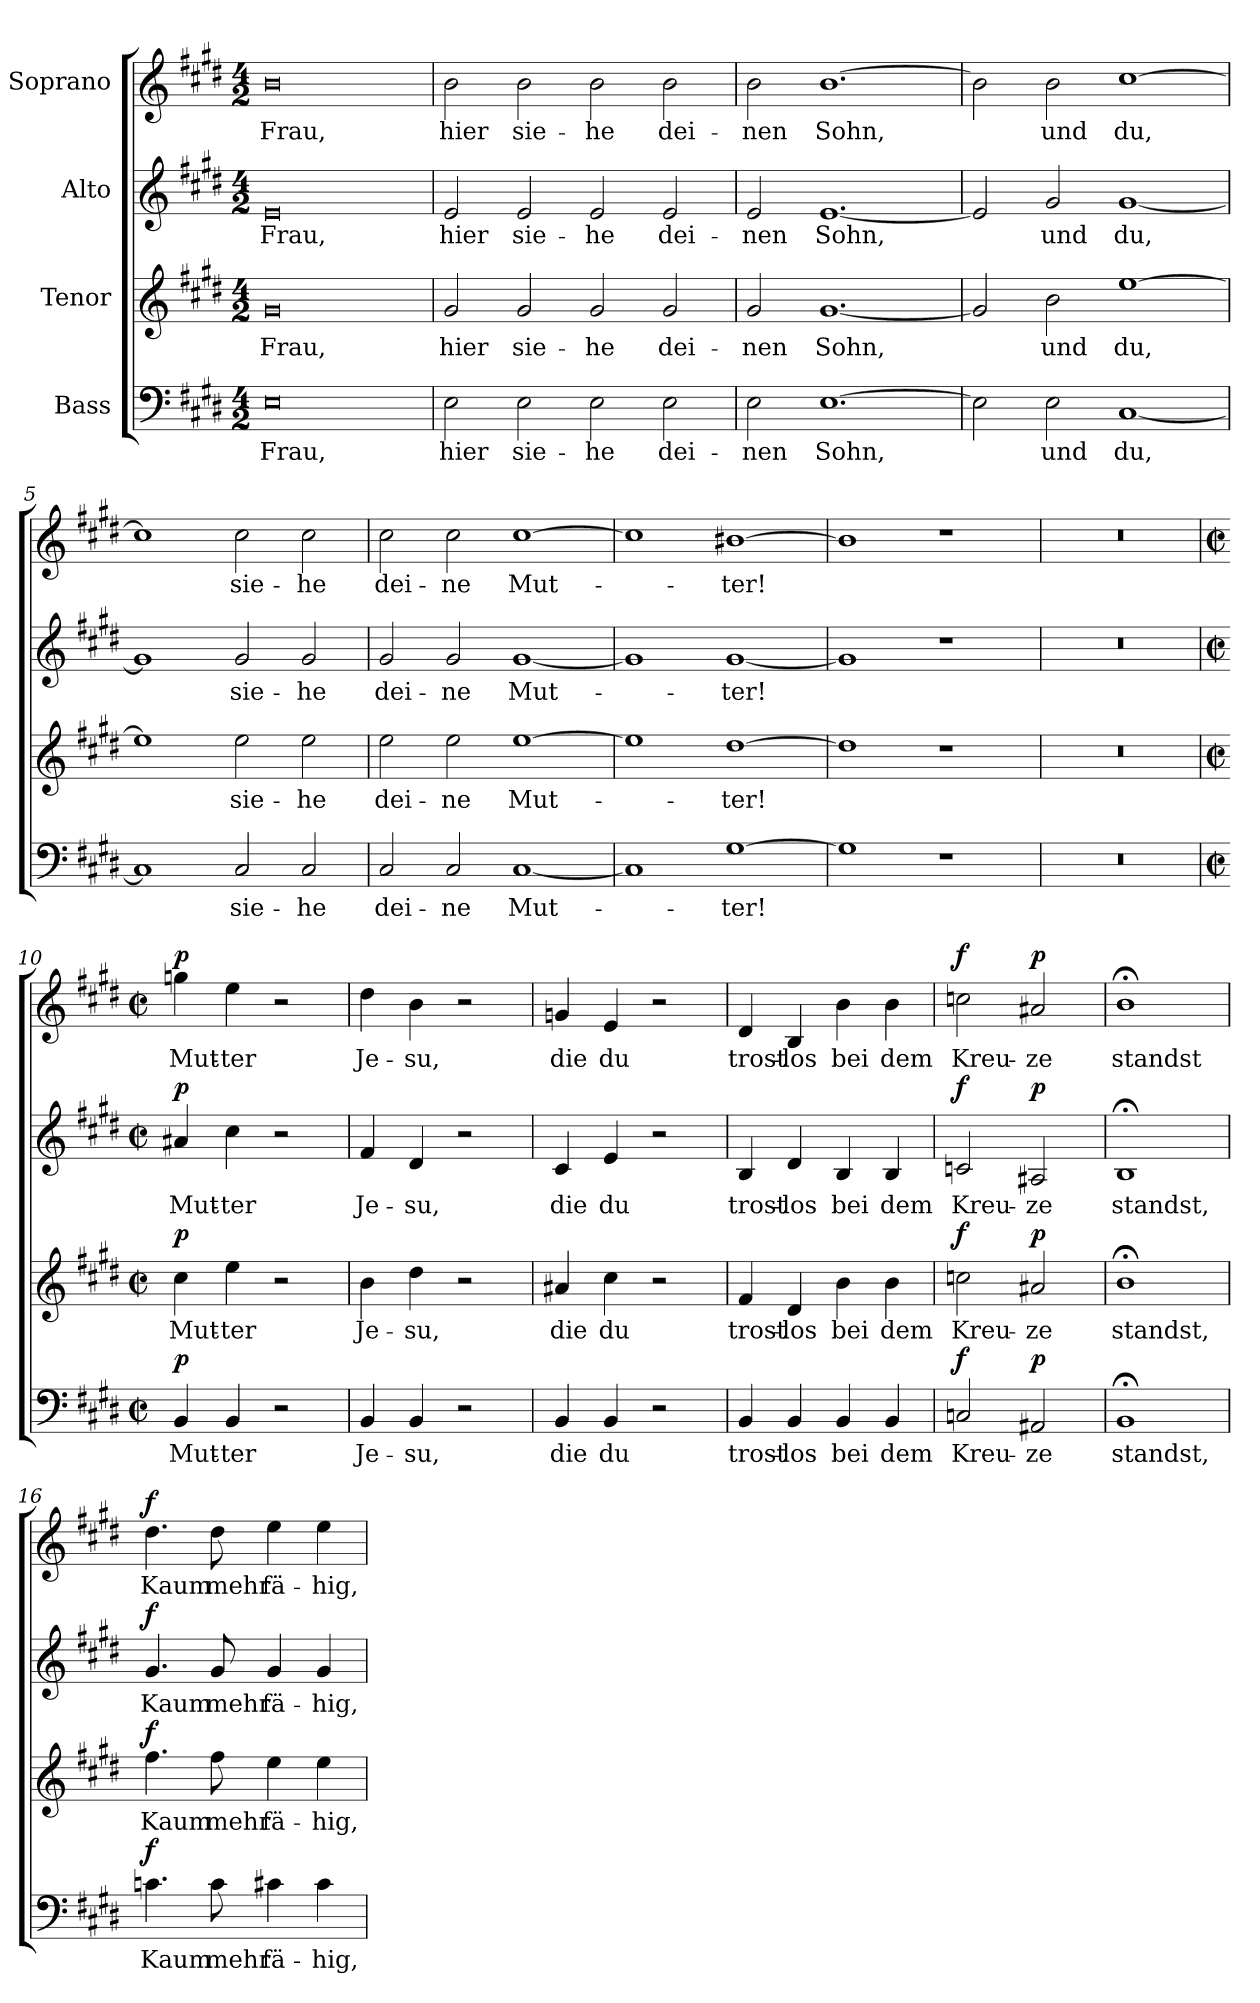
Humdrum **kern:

**kern	**text	**dynam	**kern	**text	**dynam	**kern	**text	**dynam	**kern	**text	**dynam
*part4	*part4	*part4	*part3	*part3	*part3	*part2	*part2	*part2	*part1	*part1	*part1
*staff4	*staff4	*staff4	*staff3	*staff3	*staff3	*staff2	*staff2	*staff2	*staff1	*staff1	*staff1
*I"Bass	*	*	*I"Tenor	*	*	*I"Alto	*	*	*I"Soprano	*	*
*clefF4	*	*	*clefG2	*	*	*clefG2	*	*	*clefG2	*	*
*k[f#c#g#d#]	*	*	*k[f#c#g#d#]	*	*	*k[f#c#g#d#]	*	*	*k[f#c#g#d#]	*	*
*E:	*	*	*E:	*	*	*E:	*	*	*E:	*	*
*M4/2	*	*	*M4/2	*	*	*M4/2	*	*	*M4/2	*	*
=1	=1	=1	=1	=1	=1	=1	=1	=1	=1	=1	=1
!	!LO:LY:b	!	!	!LO:LY:b	!	!	!LO:LY:b	!	!	!LO:LY:b	!
0E	Frau,	.	0g#	Frau,	.	0e	Frau,	.	0b	Frau,	.
=2	=2	=2	=2	=2	=2	=2	=2	=2	=2	=2	=2
!	!LO:LY:b	!	!	!LO:LY:b	!	!	!LO:LY:b	!	!	!LO:LY:b	!
2E\	hier	.	2g#/	hier	.	2e/	hier	.	2b\	hier	.
!	!LO:LY:b	!	!	!LO:LY:b	!	!	!LO:LY:b	!	!	!LO:LY:b	!
2E\	sie-	.	2g#/	sie-	.	2e/	sie-	.	2b\	sie-	.
!	!LO:LY:b	!	!	!LO:LY:b	!	!	!LO:LY:b	!	!	!LO:LY:b	!
2E\	-he	.	2g#/	-he	.	2e/	-he	.	2b\	-he	.
!	!LO:LY:b	!	!	!LO:LY:b	!	!	!LO:LY:b	!	!	!LO:LY:b	!
2E\	dei-	.	2g#/	dei-	.	2e/	dei-	.	2b\	dei-	.
=3	=3	=3	=3	=3	=3	=3	=3	=3	=3	=3	=3
!	!LO:LY:b	!	!	!LO:LY:b	!	!	!LO:LY:b	!	!	!LO:LY:b	!
2E\	-nen	.	2g#/	-nen	.	2e/	-nen	.	2b\	-nen	.
!	!LO:LY:b	!	!	!LO:LY:b	!	!	!LO:LY:b	!	!	!LO:LY:b	!
[1.E	Sohn,	.	[1.g#	Sohn,	.	[1.e	Sohn,	.	[1.b	Sohn,	.
=4	=4	=4	=4	=4	=4	=4	=4	=4	=4	=4	=4
2E\]	.	.	2g#/]	.	.	2e/]	.	.	2b\]	.	.
!	!LO:LY:b	!	!	!LO:LY:b	!	!	!LO:LY:b	!	!	!LO:LY:b	!
2E\	und	.	2b\	und	.	2g#/	und	.	2b\	und	.
!	!LO:LY:b	!	!	!LO:LY:b	!	!	!LO:LY:b	!	!	!LO:LY:b	!
[1C#	du,	.	[1ee	du,	.	[1g#	du,	.	[1cc#	du,	.
!!LO:LB:g=z
=5	=5	=5	=5	=5	=5	=5	=5	=5	=5	=5	=5
1C#]	.	.	1ee]	.	.	1g#]	.	.	1cc#]	.	.
!	!LO:LY:b	!	!	!LO:LY:b	!	!	!LO:LY:b	!	!	!LO:LY:b	!
2C#/	sie-	.	2ee\	sie-	.	2g#/	sie-	.	2cc#\	sie-	.
!	!LO:LY:b	!	!	!LO:LY:b	!	!	!LO:LY:b	!	!	!LO:LY:b	!
2C#/	-he	.	2ee\	-he	.	2g#/	-he	.	2cc#\	-he	.
=6	=6	=6	=6	=6	=6	=6	=6	=6	=6	=6	=6
!	!LO:LY:b	!	!	!LO:LY:b	!	!	!LO:LY:b	!	!	!LO:LY:b	!
2C#/	dei-	.	2ee\	dei-	.	2g#/	dei-	.	2cc#\	dei-	.
!	!LO:LY:b	!	!	!LO:LY:b	!	!	!LO:LY:b	!	!	!LO:LY:b	!
2C#/	-ne	.	2ee\	-ne	.	2g#/	-ne	.	2cc#\	-ne	.
!	!LO:LY:b	!	!	!LO:LY:b	!	!	!LO:LY:b	!	!	!LO:LY:b	!
[1C#	Mut-	.	[1ee	Mut-	.	[1g#	Mut-	.	[1cc#	Mut-	.
=7	=7	=7	=7	=7	=7	=7	=7	=7	=7	=7	=7
1C#]	.	.	1ee]	.	.	1g#]	.	.	1cc#]	.	.
!	!LO:LY:b	!	!	!LO:LY:b	!	!	!LO:LY:b	!	!	!LO:LY:b	!
[1G#	-ter!	.	[1dd#	-ter!	.	[1g#	-ter!	.	[1b#X	-ter!	.
=8	=8	=8	=8	=8	=8	=8	=8	=8	=8	=8	=8
1G#]	.	.	1dd#]	.	.	1g#]	.	.	1b#]	.	.
1r	.	.	1r	.	.	1r	.	.	1r	.	.
!!LO:PB:g=z
=9	=9	=9	=9	=9	=9	=9	=9	=9	=9	=9	=9
0r	.	.	0r	.	.	0r	.	.	0r	.	.
=10	=10	=10	=10	=10	=10	=10	=10	=10	=10	=10	=10
*M2/2	*	*	*M2/2	*	*	*M2/2	*	*	*M2/2	*	*
*met(c|)	*	*	*met(c|)	*	*	*met(c|)	*	*	*met(c|)	*	*
!	!LO:LY:b	!LO:DY:a	!	!LO:LY:b	!LO:DY:a	!	!LO:LY:b	!LO:DY:a	!	!LO:LY:b	!LO:DY:a
4BB/	Mut-	p	4cc#\	Mut-	p	4a#X/	Mut-	p	4ggn\	Mut-	p
!	!LO:LY:b	!	!	!LO:LY:b	!	!	!LO:LY:b	!	!	!LO:LY:b	!
4BB/	-ter	.	4ee\	-ter	.	4cc#\	-ter	.	4ee\	-ter	.
2r	.	.	2r	.	.	2r	.	.	2r	.	.
=11	=11	=11	=11	=11	=11	=11	=11	=11	=11	=11	=11
!	!LO:LY:b	!	!	!LO:LY:b	!	!	!LO:LY:b	!	!	!LO:LY:b	!
4BB/	Je-	.	4b\	Je-	.	4f#/	Je-	.	4dd#\	Je-	.
!	!LO:LY:b	!	!	!LO:LY:b	!	!	!LO:LY:b	!	!	!LO:LY:b	!
4BB/	-su,	.	4dd#\	-su,	.	4d#/	-su,	.	4b\	-su,	.
2r	.	.	2r	.	.	2r	.	.	2r	.	.
=12	=12	=12	=12	=12	=12	=12	=12	=12	=12	=12	=12
!	!LO:LY:b	!	!	!LO:LY:b	!	!	!LO:LY:b	!	!	!LO:LY:b	!
4BB/	die	.	4a#X/	die	.	4c#/	die	.	4gn/	die	.
!	!LO:LY:b	!	!	!LO:LY:b	!	!	!LO:LY:b	!	!	!LO:LY:b	!
4BB/	du	.	4cc#\	du	.	4e/	du	.	4e/	du	.
2r	.	.	2r	.	.	2r	.	.	2r	.	.
!!LO:LB:g=z
=13	=13	=13	=13	=13	=13	=13	=13	=13	=13	=13	=13
!	!LO:LY:b	!	!	!LO:LY:b	!	!	!LO:LY:b	!	!	!LO:LY:b	!
4BB/	trost-	.	4f#/	trost-	.	4B/	trost-	.	4d#/	trost-	.
!	!LO:LY:b	!	!	!LO:LY:b	!	!	!LO:LY:b	!	!	!LO:LY:b	!
4BB/	-los	.	4d#/	-los	.	4d#/	-los	.	4B/	-los	.
!	!LO:LY:b	!	!	!LO:LY:b	!	!	!LO:LY:b	!	!	!LO:LY:b	!
4BB/	bei	.	4b\	bei	.	4B/	bei	.	4b\	bei	.
!	!LO:LY:b	!	!	!LO:LY:b	!	!	!LO:LY:b	!	!	!LO:LY:b	!
4BB/	dem	.	4b\	dem	.	4B/	dem	.	4b\	dem	.
=14	=14	=14	=14	=14	=14	=14	=14	=14	=14	=14	=14
!	!LO:LY:b	!LO:DY:a	!	!LO:LY:b	!LO:DY:a	!	!LO:LY:b	!LO:DY:a	!	!LO:LY:b	!LO:DY:a
2Cn/	Kreu-	f	2ccn\	Kreu-	f	2cn/	Kreu-	f	2ccn\	Kreu-	f
!	!LO:LY:b	!LO:DY:a	!	!LO:LY:b	!LO:DY:a	!	!LO:LY:b	!LO:DY:a	!	!LO:LY:b	!LO:DY:a
2AA#X/	-ze	p	2a#X/	-ze	p	2A#X/	-ze	p	2a#X/	-ze	p
=15	=15	=15	=15	=15	=15	=15	=15	=15	=15	=15	=15
!	!LO:LY:b	!	!	!LO:LY:b	!	!	!LO:LY:b	!	!	!LO:LY:b	!
1BB;<	standst,	.	1b;<	standst,	.	1B;<	standst,	.	1b;<	standst	.
=16	=16	=16	=16	=16	=16	=16	=16	=16	=16	=16	=16
!	!LO:LY:b	!LO:DY:a	!	!LO:LY:b	!LO:DY:a	!	!LO:LY:b	!LO:DY:a	!	!LO:LY:b	!LO:DY:a
4.cn\	Kaum	f	4.ff#\	Kaum	f	4.g#/	Kaum	f	4.dd#\	Kaum	f
!	!LO:LY:b	!	!	!LO:LY:b	!	!	!LO:LY:b	!	!	!LO:LY:b	!
8c\	mehr	.	8ff#\	mehr	.	8g#/	mehr	.	8dd#\	mehr	.
!	!LO:LY:b	!	!	!LO:LY:b	!	!	!LO:LY:b	!	!	!LO:LY:b	!
4c#X\	fä-	.	4ee\	fä-	.	4g#/	fä-	.	4ee\	fä-	.
!	!LO:LY:b	!	!	!LO:LY:b	!	!	!LO:LY:b	!	!	!LO:LY:b	!
4c#\	-hig,	.	4ee\	-hig,	.	4g#/	-hig,	.	4ee\	-hig,	.
=	=	=	=	=	=	=	=	=	=	=	=
*-	*-	*-	*-	*-	*-	*-	*-	*-	*-	*-	*-
